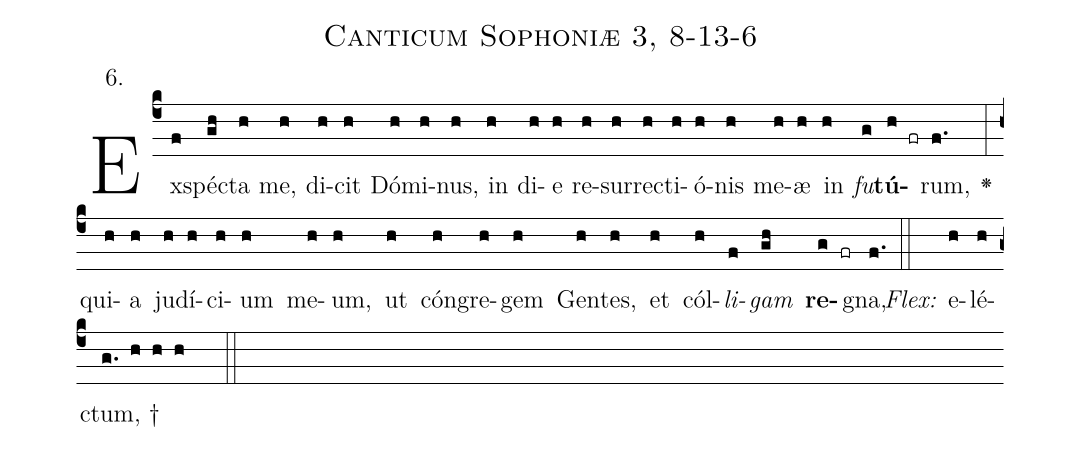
name: Canticum Sophoniæ 3, 8-13-6;
annotation: 6.;
%%
(c4)Ex(f)spé(gh)cta(h) me,(h) di(h)cit(h) Dó(h)mi(h)nus,(h) in(h) di(h)e(h) re(h)sur(h)re(h)cti(h)ó(h)nis(h) me(h)æ(h) in(h) <i>fu</i>(g)<b>tú</b>(h fr)rum,(f.) <v>\greheightstar</v>(:) qui(h)a(h) ju(h)dí(h)ci(h)um(h) me(h)um,(h) ut(h) cón(h)gre(h)gem(h) Gen(h)tes,(h) et(h) cól(h)<i>li</i>(f)<i>gam</i>(gh) <b>re</b>(g fr)gna,(f.) (::)
<i>Flex:</i>()  e(h)lé(h)ctum, †(g. h h h  ::)

%E(h) u(h) o(f) u(gh) a(g) e.(f.) (::)
